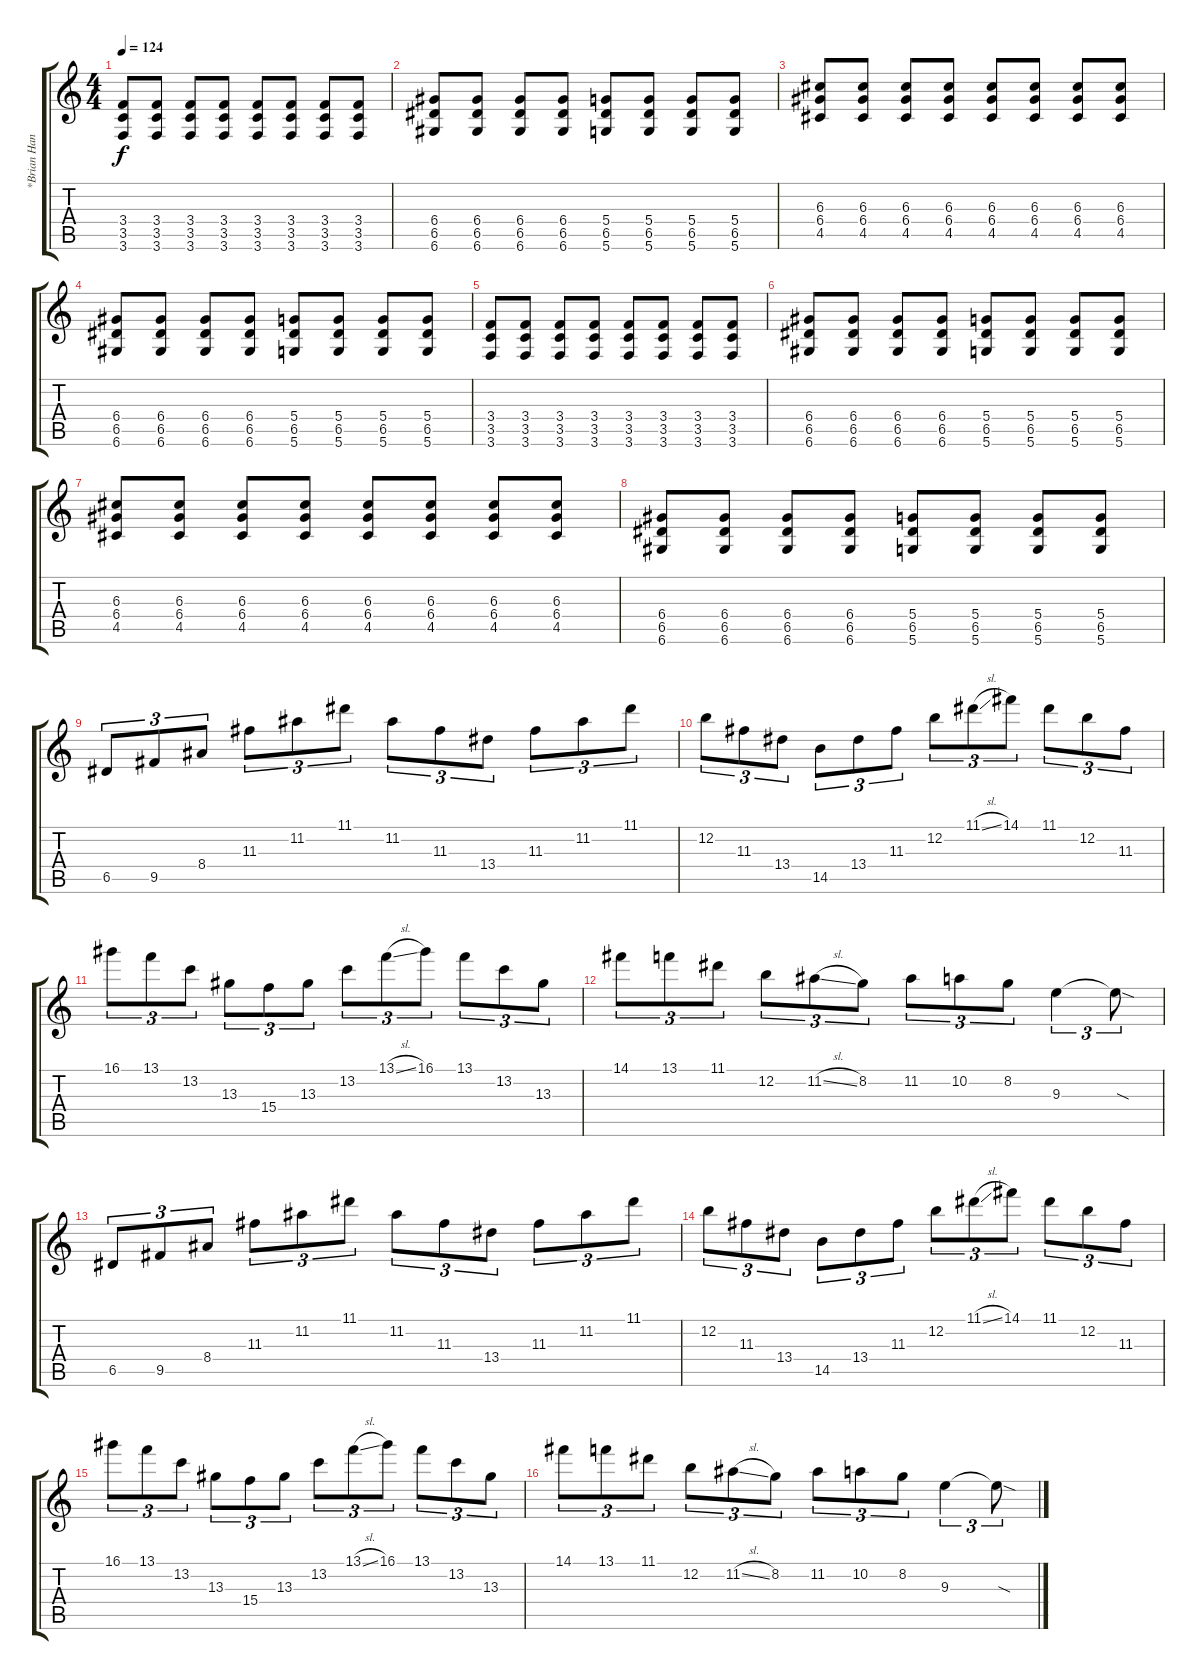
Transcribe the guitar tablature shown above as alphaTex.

\track ("*Brian Haner*" "*Brian Han") {instrument distortionguitar}
\staff {score tabs}
\tuning (E4 B3 G3 D3 A2 D2) {hide}
\ts (4 4)
\tempo 124
\clef g2
\ks c
(3.4 3.5 3.6).8{dy f} (3.4 3.5 3.6).8 (3.4 3.5 3.6).8 (3.4 3.5 3.6).8 (3.4 3.5 3.6).8 (3.4 3.5 3.6).8 (3.4 3.5 3.6).8 (3.4 3.5 3.6).8 |
(6.4 6.5 6.6).8 (6.4 6.5 6.6).8 (6.4 6.5 6.6).8 (6.4 6.5 6.6).8 (5.4 6.5 5.6).8 (5.4 6.5 5.6).8 (5.4 6.5 5.6).8 (5.4 6.5 5.6).8 |
(6.3 6.4 4.5).8 (6.3 6.4 4.5).8 (6.3 6.4 4.5).8 (6.3 6.4 4.5).8 (6.3 6.4 4.5).8 (6.3 6.4 4.5).8 (6.3 6.4 4.5).8 (6.3 6.4 4.5).8 |
(6.4 6.5 6.6).8 (6.4 6.5 6.6).8 (6.4 6.5 6.6).8 (6.4 6.5 6.6).8 (5.4 6.5 5.6).8 (5.4 6.5 5.6).8 (5.4 6.5 5.6).8 (5.4 6.5 5.6).8 |
(3.4 3.5 3.6).8 (3.4 3.5 3.6).8 (3.4 3.5 3.6).8 (3.4 3.5 3.6).8 (3.4 3.5 3.6).8 (3.4 3.5 3.6).8 (3.4 3.5 3.6).8 (3.4 3.5 3.6).8 |
(6.4 6.5 6.6).8 (6.4 6.5 6.6).8 (6.4 6.5 6.6).8 (6.4 6.5 6.6).8 (5.4 6.5 5.6).8 (5.4 6.5 5.6).8 (5.4 6.5 5.6).8 (5.4 6.5 5.6).8 |
(6.3 6.4 4.5).8 (6.3 6.4 4.5).8 (6.3 6.4 4.5).8 (6.3 6.4 4.5).8 (6.3 6.4 4.5).8 (6.3 6.4 4.5).8 (6.3 6.4 4.5).8 (6.3 6.4 4.5).8 |
(6.4 6.5 6.6).8 (6.4 6.5 6.6).8 (6.4 6.5 6.6).8 (6.4 6.5 6.6).8 (5.4 6.5 5.6).8 (5.4 6.5 5.6).8 (5.4 6.5 5.6).8 (5.4 6.5 5.6).8 |
6.5.8{tu (3 2)} 9.5.8{tu (3 2)} 8.4.8{tu (3 2)} 11.3.8{tu (3 2)} 11.2.8{tu (3 2)} 11.1.8{tu (3 2)} 11.2.8{tu (3 2)} 11.3.8{tu (3 2)} 13.4.8{tu (3 2)} 11.3.8{tu (3 2)} 11.2.8{tu (3 2)} 11.1.8{tu (3 2)} |
12.2.8{tu (3 2)} 11.3.8{tu (3 2)} 13.4.8{tu (3 2)} 14.5.8{tu (3 2)} 13.4.8{tu (3 2)} 11.3.8{tu (3 2)} 12.2.8{tu (3 2)} 11.1{sl}.8{tu (3 2)} 14.1.8{tu (3 2)} 11.1.8{tu (3 2)} 12.2.8{tu (3 2)} 11.3.8{tu (3 2)} |
16.1.8{tu (3 2)} 13.1.8{tu (3 2)} 13.2.8{tu (3 2)} 13.3.8{tu (3 2)} 15.4.8{tu (3 2)} 13.3.8{tu (3 2)} 13.2.8{tu (3 2)} 13.1{sl}.8{tu (3 2)} 16.1.8{tu (3 2)} 13.1.8{tu (3 2)} 13.2.8{tu (3 2)} 13.3.8{tu (3 2)} |
14.1.8{tu (3 2)} 13.1.8{tu (3 2)} 11.1.8{tu (3 2)} 12.2.8{tu (3 2)} 11.2{sl}.8{tu (3 2)} 8.2.8{tu (3 2)} 11.2.8{tu (3 2)} 10.2.8{tu (3 2)} 8.2.8{tu (3 2)} 9.3.4{tu (3 2)} 9.3{sod t}.8{tu (3 2)} |
6.5.8{tu (3 2)} 9.5.8{tu (3 2)} 8.4.8{tu (3 2)} 11.3.8{tu (3 2)} 11.2.8{tu (3 2)} 11.1.8{tu (3 2)} 11.2.8{tu (3 2)} 11.3.8{tu (3 2)} 13.4.8{tu (3 2)} 11.3.8{tu (3 2)} 11.2.8{tu (3 2)} 11.1.8{tu (3 2)} |
12.2.8{tu (3 2)} 11.3.8{tu (3 2)} 13.4.8{tu (3 2)} 14.5.8{tu (3 2)} 13.4.8{tu (3 2)} 11.3.8{tu (3 2)} 12.2.8{tu (3 2)} 11.1{sl}.8{tu (3 2)} 14.1.8{tu (3 2)} 11.1.8{tu (3 2)} 12.2.8{tu (3 2)} 11.3.8{tu (3 2)} |
16.1.8{tu (3 2)} 13.1.8{tu (3 2)} 13.2.8{tu (3 2)} 13.3.8{tu (3 2)} 15.4.8{tu (3 2)} 13.3.8{tu (3 2)} 13.2.8{tu (3 2)} 13.1{sl}.8{tu (3 2)} 16.1.8{tu (3 2)} 13.1.8{tu (3 2)} 13.2.8{tu (3 2)} 13.3.8{tu (3 2)} |
14.1.8{tu (3 2)} 13.1.8{tu (3 2)} 11.1.8{tu (3 2)} 12.2.8{tu (3 2)} 11.2{sl}.8{tu (3 2)} 8.2.8{tu (3 2)} 11.2.8{tu (3 2)} 10.2.8{tu (3 2)} 8.2.8{tu (3 2)} 9.3.4{tu (3 2)} 9.3{sod t}.8{tu (3 2)}
